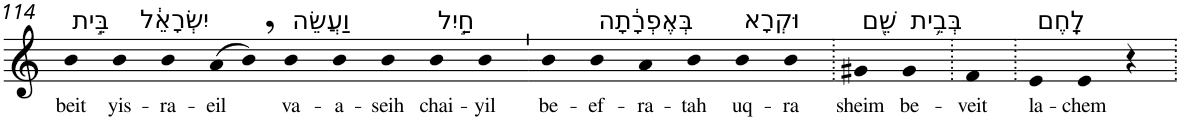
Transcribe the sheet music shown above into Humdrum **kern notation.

**kern	**text
*part1	*part1
*staff1	*staff1
*I"Piano	*
*I'Pno	*
!!LO:PB:g=z
*clefG2	*
*k[]	*
=114	=114
!LO:TX:a:t=בֵּ֣ית	!
!	!LO:LY:b
4b	beit
!LO:TX:a:t=יִשְׂרָאֵ֔ל	!
!	!LO:LY:b
4b	yis-
!	!LO:LY:b
4b	-ra-
!	!LO:LY:b
(>8a	-eil
8b,<)	.
!LO:TX:a:t=וַעֲשֵׂה	!
!	!LO:LY:b
4b	va-
!	!LO:LY:b
4b	-a-
!	!LO:LY:b
4b	-seih
!LO:TX:a:t=חַ֣יִל	!
!	!LO:LY:b
4b	chai-
!	!LO:LY:b
4b	-yil
=114X2`	=114X2`
!LO:TX:a:t=בְּאֶפְרָ֔תָה	!
!	!LO:LY:b
4b	be-
!	!LO:LY:b
4b	-ef-
!	!LO:LY:b
4a	-ra-
!	!LO:LY:b
4b	-tah
!LO:TX:a:t=וּקְרָא	!
!	!LO:LY:b
4b	uq-
!	!LO:LY:b
4b	-ra
=115.	=115.
!LO:TX:a:t=שֵׁ֖ם	!
!	!LO:LY:b
4g#X	sheim
!LO:TX:a:t=בְּבֵ֥ית	!
!	!LO:LY:b
4g#	be-
=116.	=116.
!	!LO:LY:b
4f	-veit
=117.	=117.
!LO:TX:a:t=לָֽחֶם	!
!	!LO:LY:b
4e	la-
!	!LO:LY:b
4e	-chem
4r	.
=.	=.
*-	*-
